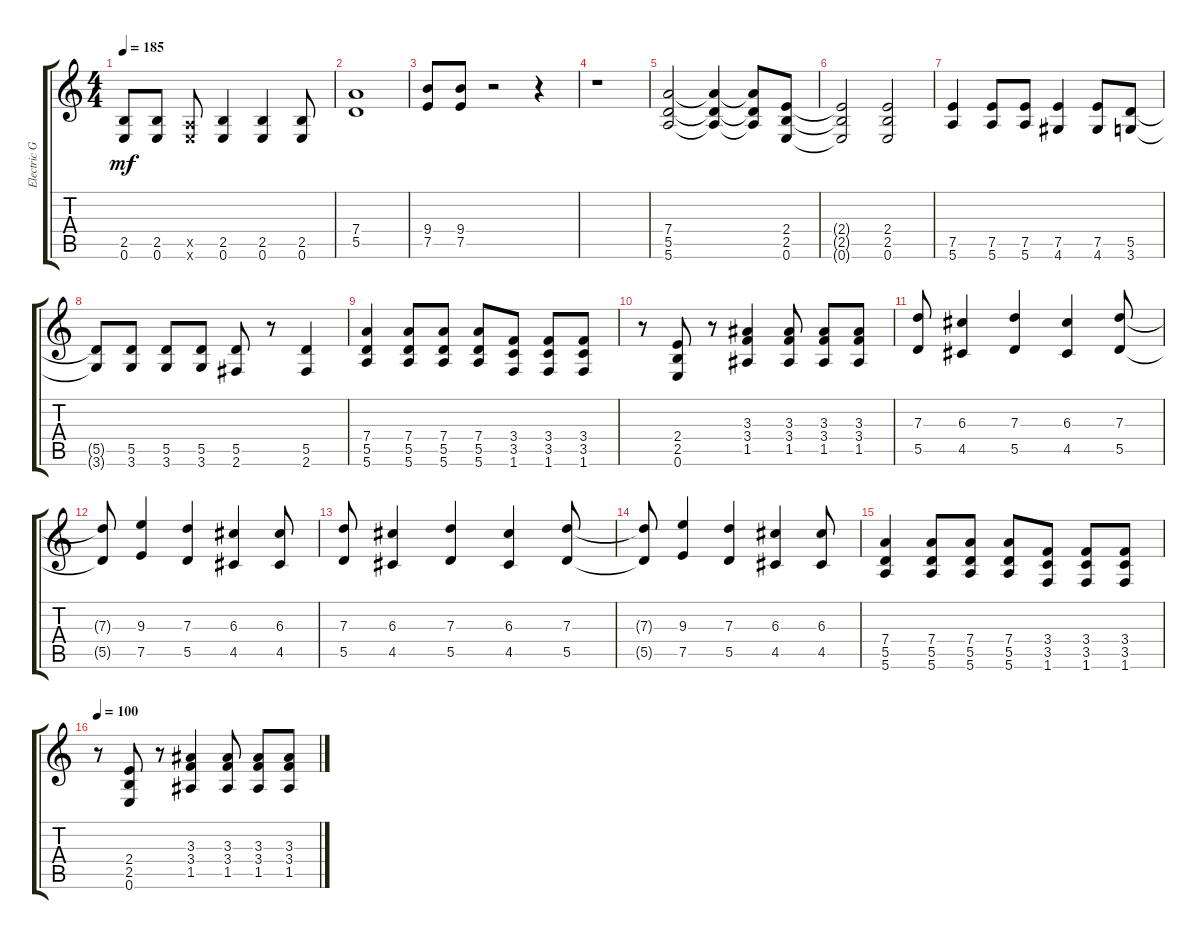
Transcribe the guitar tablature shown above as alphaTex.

\track ("Electric Guitar" "Electric G") {instrument distortionguitar}
\staff {score tabs}
\tuning (E4 B3 G3 D3 A2 E2) {hide}
\ts (4 4)
\tempo 185
\clef g2
\ks c
(2.5{t} 0.6{t}).8{dy mf} (2.5 0.6).8 (0.5{x} 0.6{x}).8 (2.5 0.6).4 (2.5 0.6).4 (2.5 0.6).8 |
(7.4 5.5).1 |
(9.4 7.5).8 (9.4 7.5).8 r.2 r.4 |
r.1 |
(7.4 5.5 5.6).2 (7.4{t} 5.5{t} 5.6{t}).4 (7.4{t} 5.5{t} 5.6{t}).8 (2.4 2.5 0.6).8 |
(2.4{t} 2.5{t} 0.6{t}).2 (2.4 2.5 0.6).2 |
(7.5 5.6).4 (7.5 5.6).8 (7.5 5.6).8 (7.5 4.6).4 (7.5 4.6).8 (5.5 3.6).8 |
(5.5{t} 3.6{t}).8 (5.5 3.6).8 (5.5 3.6).8 (5.5 3.6).8 (5.5 2.6).8 r.8 (5.5 2.6).4 |
(7.4 5.5 5.6).4 (7.4 5.5 5.6).8 (7.4 5.5 5.6).8 (7.4 5.5 5.6).8 (3.4 3.5 1.6).8 (3.4 3.5 1.6).8 (3.4 3.5 1.6).8 |
r.8 (2.4 2.5 0.6).8 r.8 (3.3 3.4 1.5).4 (3.3 3.4 1.5).8 (3.3 3.4 1.5).8 (3.3 3.4 1.5).8 |
(7.3 5.5).8 (6.3 4.5).4 (7.3 5.5).4 (6.3 4.5).4 (7.3 5.5).8 |
(7.3{t} 5.5{t}).8 (9.3 7.5).4 (7.3 5.5).4 (6.3 4.5).4 (6.3 4.5).8 |
(7.3 5.5).8 (6.3 4.5).4 (7.3 5.5).4 (6.3 4.5).4 (7.3 5.5).8 |
(7.3{t} 5.5{t}).8 (9.3 7.5).4 (7.3 5.5).4 (6.3 4.5).4 (6.3 4.5).8 |
(7.4 5.5 5.6).4 (7.4 5.5 5.6).8 (7.4 5.5 5.6).8 (7.4 5.5 5.6).8 (3.4 3.5 1.6).8 (3.4 3.5 1.6).8 (3.4 3.5 1.6).8 |
\tempo 100
r.8 (2.4 2.5 0.6).8 r.8 (3.3 3.4 1.5).4 (3.3 3.4 1.5).8 (3.3 3.4 1.5).8 (3.3 3.4 1.5).8
